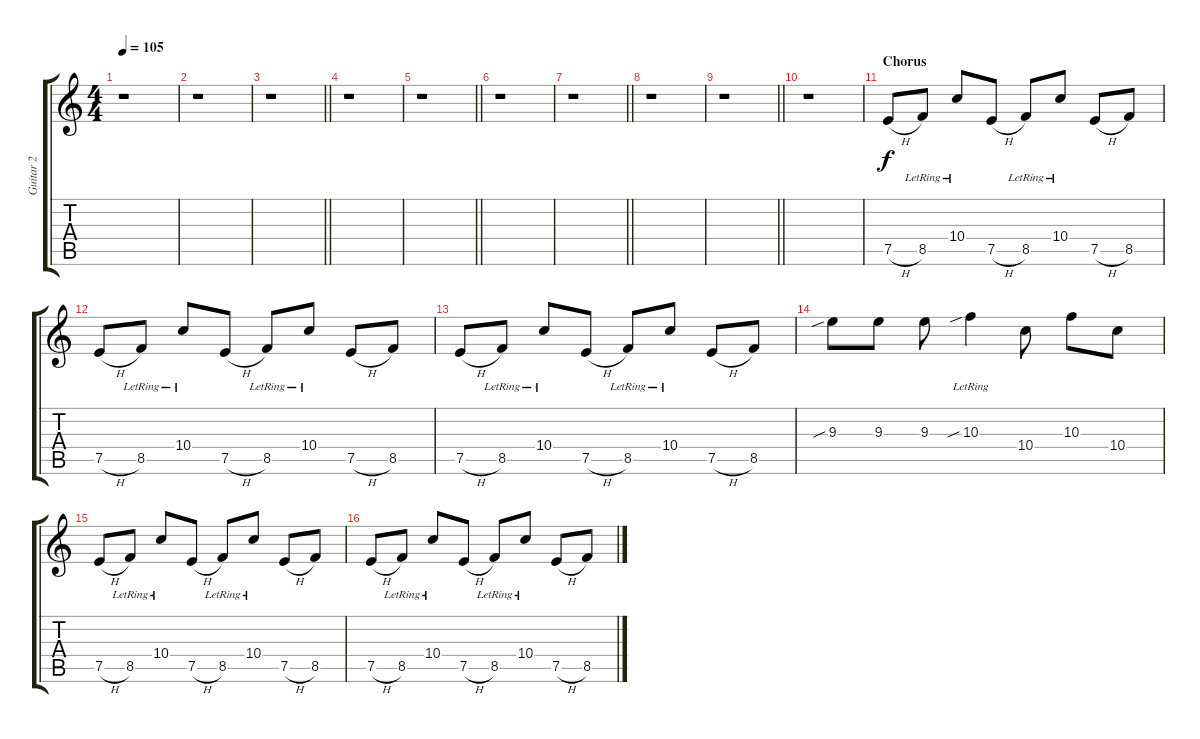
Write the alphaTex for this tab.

\track ("Guitar 2" "Guitar 2") {instrument distortionguitar}
\staff {score tabs}
\tuning (E4 B3 G3 D3 A2 E2) {hide}
\ts (4 4)
\tempo 105
\clef g2
\ks c
r.1{dy f} |
r.1 |
\barLineRight lightlight
r.1 |
r.1 |
\barLineRight lightlight
r.1 |
r.1 |
\barLineRight lightlight
r.1 |
r.1 |
\barLineRight lightlight
r.1 |
r.1 |
\section ("" "Chorus")
7.5{h}.8 8.5{lr}.8 10.4{lr}.8 7.5{h}.8 8.5{lr}.8 10.4{lr}.8 7.5{h}.8 8.5.8 |
7.5{h}.8 8.5{lr}.8 10.4{lr}.8 7.5{h}.8 8.5{lr}.8 10.4{lr}.8 7.5{h}.8 8.5.8 |
7.5{h}.8 8.5{lr}.8 10.4{lr}.8 7.5{h}.8 8.5{lr}.8 10.4{lr}.8 7.5{h}.8 8.5.8 |
9.3{sib}.8 9.3.8 9.3.8 10.3{sib lr}.4 10.4.8 10.3.8 10.4.8 |
7.5{h}.8 8.5{lr}.8 10.4{lr}.8 7.5{h}.8 8.5{lr}.8 10.4{lr}.8 7.5{h}.8 8.5.8 |
7.5{h}.8 8.5{lr}.8 10.4{lr}.8 7.5{h}.8 8.5{lr}.8 10.4{lr}.8 7.5{h}.8 8.5.8
